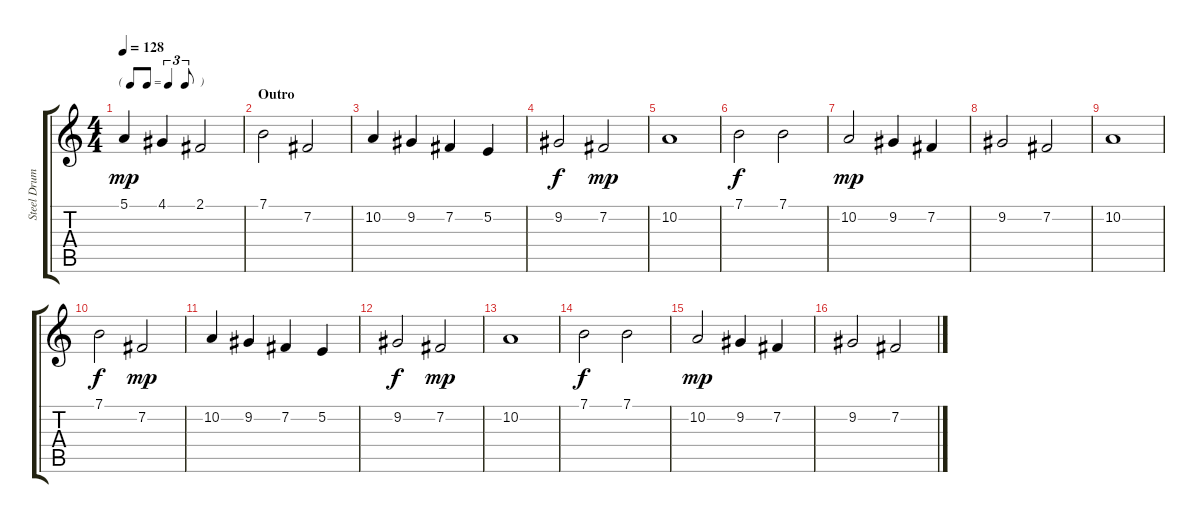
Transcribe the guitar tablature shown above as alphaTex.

\track ("Steel Drums" "Steel Drum") {instrument steeldrums}
\staff {score tabs}
\tuning (E4 B3 G3 D3 A2 E2) {hide}
\ts (4 4)
\tf triplet8th
\tempo 128
\clef g2
\ks c
5.1.4{dy mp} 4.1.4 2.1.2 |
\section ("" "Outro")
7.1.2 7.2.2 |
10.2.4 9.2.4 7.2.4 5.2.4 |
9.2.2{dy f} 7.2.2{dy mp} |
10.2.1 |
7.1.2{dy f} 7.1.2 |
10.2.2{dy mp} 9.2.4 7.2.4 |
9.2.2 7.2.2 |
10.2.1 |
7.1.2{dy f} 7.2.2{dy mp} |
10.2.4 9.2.4 7.2.4 5.2.4 |
9.2.2{dy f} 7.2.2{dy mp} |
10.2.1 |
7.1.2{dy f} 7.1.2 |
10.2.2{dy mp} 9.2.4 7.2.4 |
9.2.2 7.2.2
